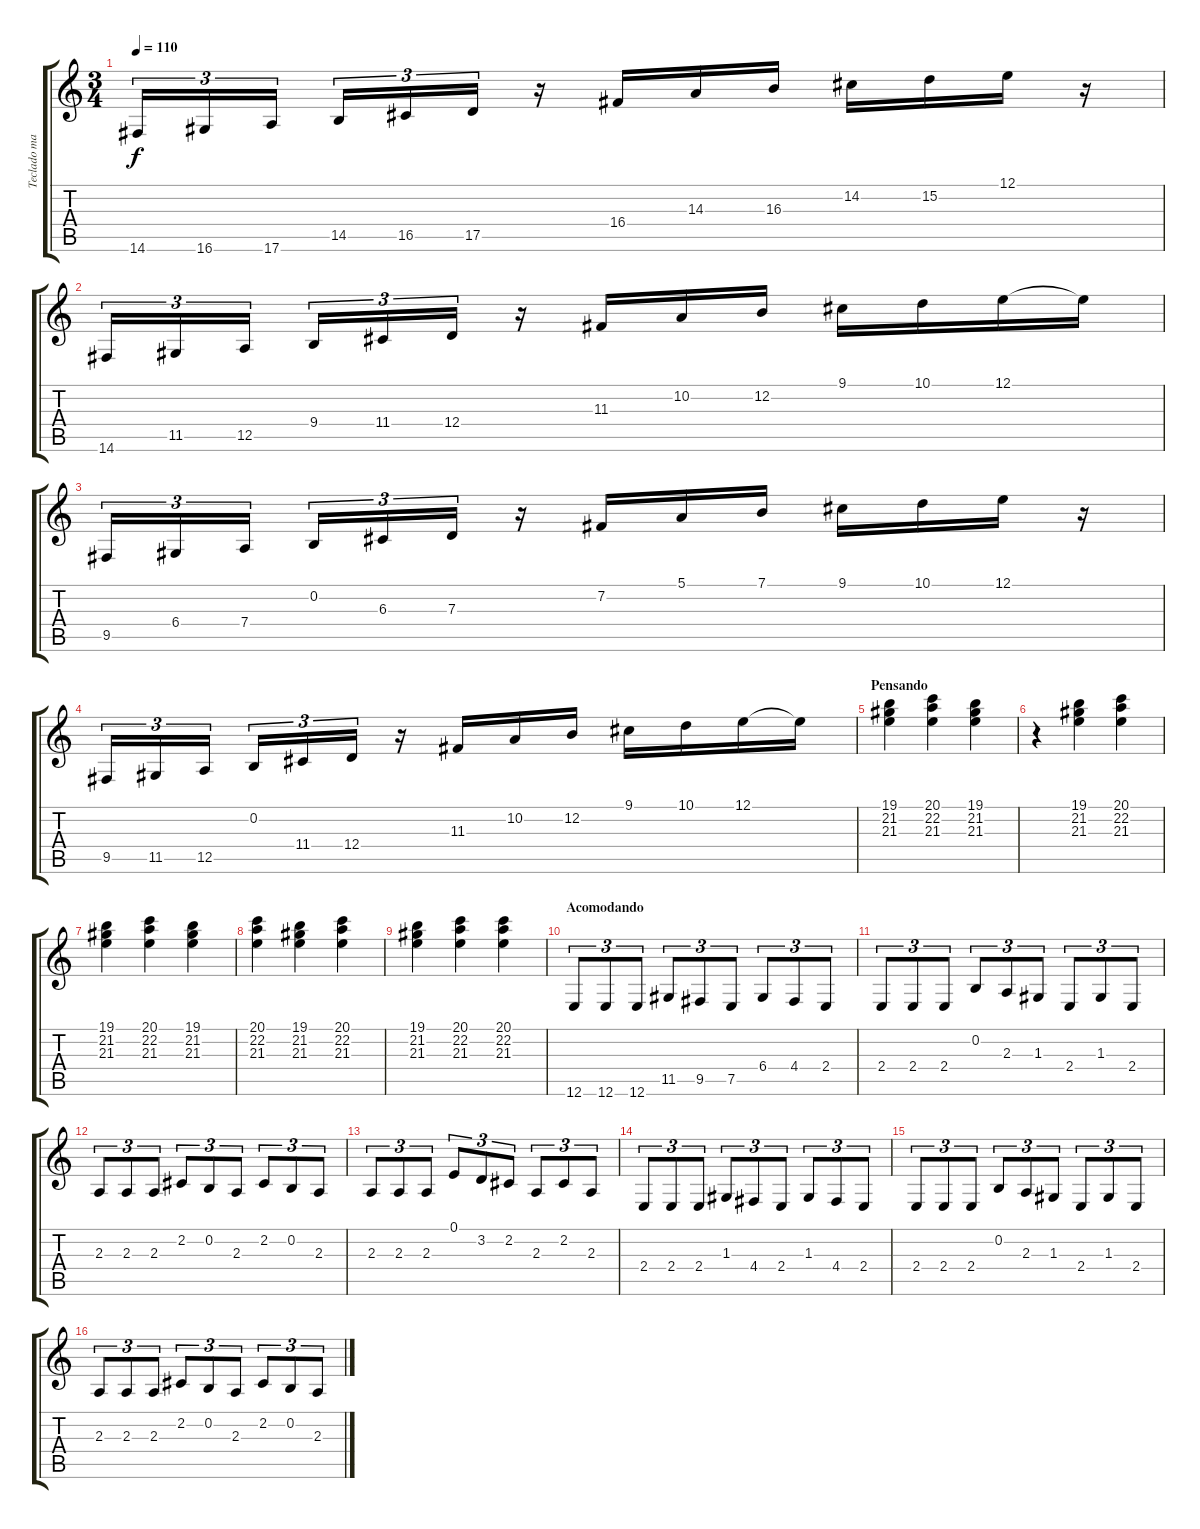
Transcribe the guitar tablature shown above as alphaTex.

\track ("Teclado mano derecha " "Teclado ma") {instrument electricgrandpiano}
\staff {score tabs}
\tuning (E4 B3 G3 D3 A2 E2) {hide}
\ts (3 4)
\tempo 110
\clef g2
\ks c
14.6.16{tu (3 2) dy f} 16.6.16{tu (3 2)} 17.6.16{tu (3 2)} 14.5.16{tu (3 2)} 16.5.16{tu (3 2)} 17.5.16{tu (3 2)} r.16 16.4.16 14.3.16 16.3.16 14.2.16 15.2.16 12.1.16 r.16 |
14.6.16{tu (3 2)} 11.5.16{tu (3 2)} 12.5.16{tu (3 2)} 9.4.16{tu (3 2)} 11.4.16{tu (3 2)} 12.4.16{tu (3 2)} r.16 11.3.16 10.2.16 12.2.16 9.1.16 10.1.16 12.1.16 12.1{t}.16 |
9.5.16{tu (3 2)} 6.4.16{tu (3 2)} 7.4.16{tu (3 2)} 0.2.16{tu (3 2)} 6.3.16{tu (3 2)} 7.3.16{tu (3 2)} r.16 7.2.16 5.1.16 7.1.16 9.1.16 10.1.16 12.1.16 r.16 |
9.5.16{tu (3 2)} 11.5.16{tu (3 2)} 12.5.16{tu (3 2)} 0.2.16{tu (3 2)} 11.4.16{tu (3 2)} 12.4.16{tu (3 2)} r.16 11.3.16 10.2.16 12.2.16 9.1.16 10.1.16 12.1.16 12.1{t}.16 |
\section ("" "Pensando")
(19.1 21.2 21.3).4{volume 10} (20.1 22.2 21.3).4 (19.1 21.2 21.3).4 |
r.4 (19.1 21.2 21.3).4 (20.1 22.2 21.3).4 |
(19.1 21.2 21.3).4{volume 10} (20.1 22.2 21.3).4 (19.1 21.2 21.3).4 |
(20.1 22.2 21.3).4 (19.1 21.2 21.3).4 (20.1 22.2 21.3).4 |
(19.1 21.2 21.3).4{volume 10} (20.1 22.2 21.3).4 (20.1 22.2 21.3).4 |
\section ("" "Acomodando")
12.6.8{tu (3 2) volume 8} 12.6.8{tu (3 2)} 12.6.8{tu (3 2)} 11.5.8{tu (3 2)} 9.5.8{tu (3 2)} 7.5.8{tu (3 2)} 6.4.8{tu (3 2)} 4.4.8{tu (3 2)} 2.4.8{tu (3 2)} |
2.4.8{tu (3 2)} 2.4.8{tu (3 2)} 2.4.8{tu (3 2)} 0.2.8{tu (3 2)} 2.3.8{tu (3 2)} 1.3.8{tu (3 2)} 2.4.8{tu (3 2)} 1.3.8{tu (3 2)} 2.4.8{tu (3 2)} |
2.3.8{tu (3 2)} 2.3.8{tu (3 2)} 2.3.8{tu (3 2)} 2.2.8{tu (3 2)} 0.2.8{tu (3 2)} 2.3.8{tu (3 2)} 2.2.8{tu (3 2)} 0.2.8{tu (3 2)} 2.3.8{tu (3 2)} |
2.3.8{tu (3 2)} 2.3.8{tu (3 2)} 2.3.8{tu (3 2)} 0.1.8{tu (3 2)} 3.2.8{tu (3 2)} 2.2.8{tu (3 2)} 2.3.8{tu (3 2)} 2.2.8{tu (3 2)} 2.3.8{tu (3 2)} |
2.4.8{tu (3 2)} 2.4.8{tu (3 2)} 2.4.8{tu (3 2)} 1.3.8{tu (3 2)} 4.4.8{tu (3 2)} 2.4.8{tu (3 2)} 1.3.8{tu (3 2)} 4.4.8{tu (3 2)} 2.4.8{tu (3 2)} |
2.4.8{tu (3 2)} 2.4.8{tu (3 2)} 2.4.8{tu (3 2)} 0.2.8{tu (3 2)} 2.3.8{tu (3 2)} 1.3.8{tu (3 2)} 2.4.8{tu (3 2)} 1.3.8{tu (3 2)} 2.4.8{tu (3 2)} |
2.3.8{tu (3 2)} 2.3.8{tu (3 2)} 2.3.8{tu (3 2)} 2.2.8{tu (3 2)} 0.2.8{tu (3 2)} 2.3.8{tu (3 2)} 2.2.8{tu (3 2)} 0.2.8{tu (3 2)} 2.3.8{tu (3 2)}
